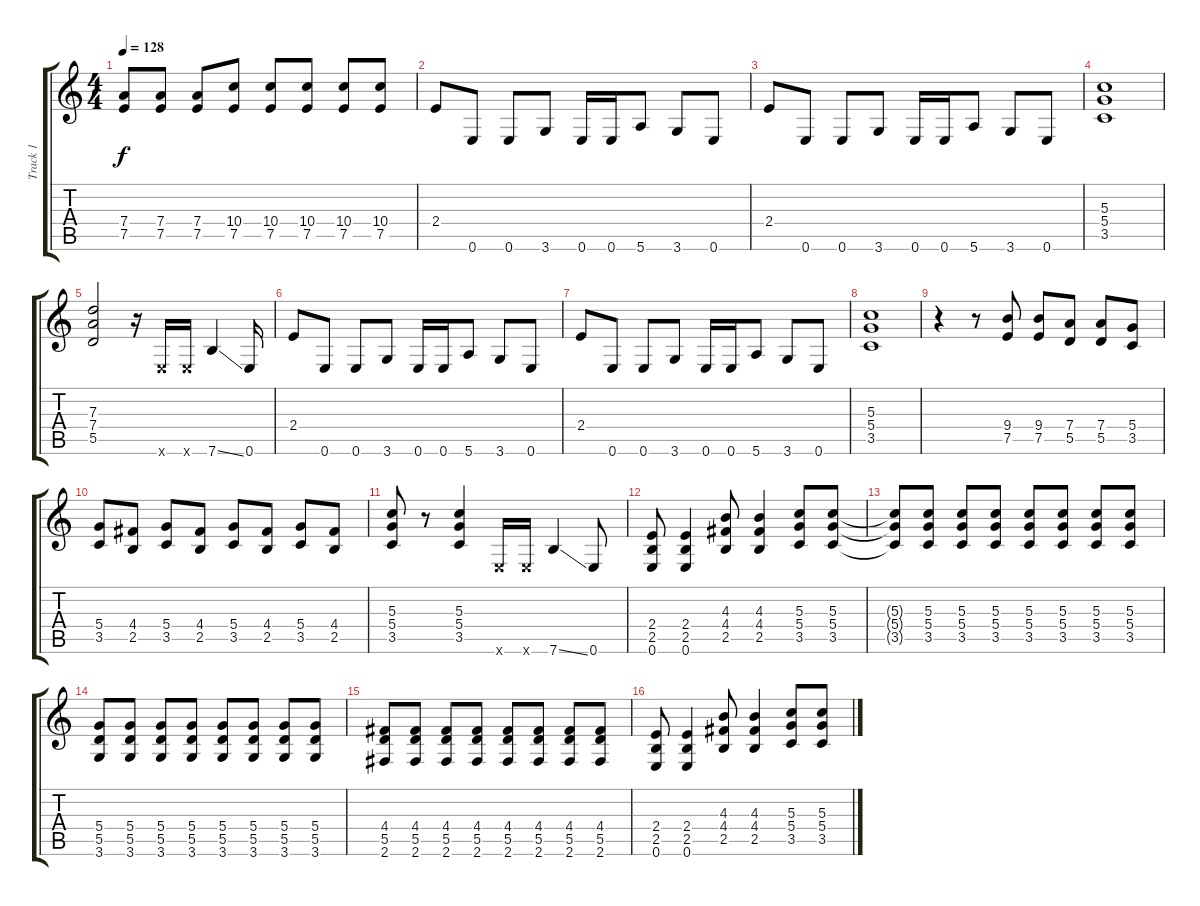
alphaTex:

\track ("Track 1" "Track 1") {instrument distortionguitar}
\staff {score tabs}
\tuning (E4 B3 G3 D3 A2 E2) {hide}
\ts (4 4)
\tempo 128
\clef g2
\ks c
(7.4 7.5).8{dy f} (7.4 7.5).8 (7.4 7.5).8 (10.4 7.5).8 (10.4 7.5).8 (10.4 7.5).8 (10.4 7.5).8 (10.4 7.5).8 |
2.4.8 0.6.8 0.6.8 3.6.8 0.6.16 0.6.16 5.6.8 3.6.8 0.6.8 |
2.4.8 0.6.8 0.6.8 3.6.8 0.6.16 0.6.16 5.6.8 3.6.8 0.6.8 |
(5.3 5.4 3.5).1 |
(7.3 7.4 5.5).2 r.16 0.6{x}.16 0.6{x}.16 7.6{ss}.4 0.6.16 |
2.4.8 0.6.8 0.6.8 3.6.8 0.6.16 0.6.16 5.6.8 3.6.8 0.6.8 |
2.4.8 0.6.8 0.6.8 3.6.8 0.6.16 0.6.16 5.6.8 3.6.8 0.6.8 |
(5.3 5.4 3.5).1 |
r.4 r.8 (9.4 7.5).8 (9.4 7.5).8 (7.4 5.5).8 (7.4 5.5).8 (5.4 3.5).8 |
(5.4 3.5).8 (4.4 2.5).8 (5.4 3.5).8 (4.4 2.5).8 (5.4 3.5).8 (4.4 2.5).8 (5.4 3.5).8 (4.4 2.5).8 |
(5.3 5.4 3.5).8 r.8 (5.3 5.4 3.5).4 0.6{x}.16 0.6{x}.16 7.6{ss}.4 0.6.8 |
(2.4 2.5 0.6).8 (2.4 2.5 0.6).4 (4.3 4.4 2.5).8 (4.3 4.4 2.5).4 (5.3 5.4 3.5).8 (5.3 5.4 3.5).8 |
(5.3{t} 5.4{t} 3.5{t}).8 (5.3 5.4 3.5).8 (5.3 5.4 3.5).8 (5.3 5.4 3.5).8 (5.3 5.4 3.5).8 (5.3 5.4 3.5).8 (5.3 5.4 3.5).8 (5.3 5.4 3.5).8 |
(5.4 5.5 3.6).8 (5.4 5.5 3.6).8 (5.4 5.5 3.6).8 (5.4 5.5 3.6).8 (5.4 5.5 3.6).8 (5.4 5.5 3.6).8 (5.4 5.5 3.6).8 (5.4 5.5 3.6).8 |
(4.4 5.5 2.6).8 (4.4 5.5 2.6).8 (4.4 5.5 2.6).8 (4.4 5.5 2.6).8 (4.4 5.5 2.6).8 (4.4 5.5 2.6).8 (4.4 5.5 2.6).8 (4.4 5.5 2.6).8 |
(2.4 2.5 0.6).8 (2.4 2.5 0.6).4 (4.3 4.4 2.5).8 (4.3 4.4 2.5).4 (5.3 5.4 3.5).8 (5.3 5.4 3.5).8
